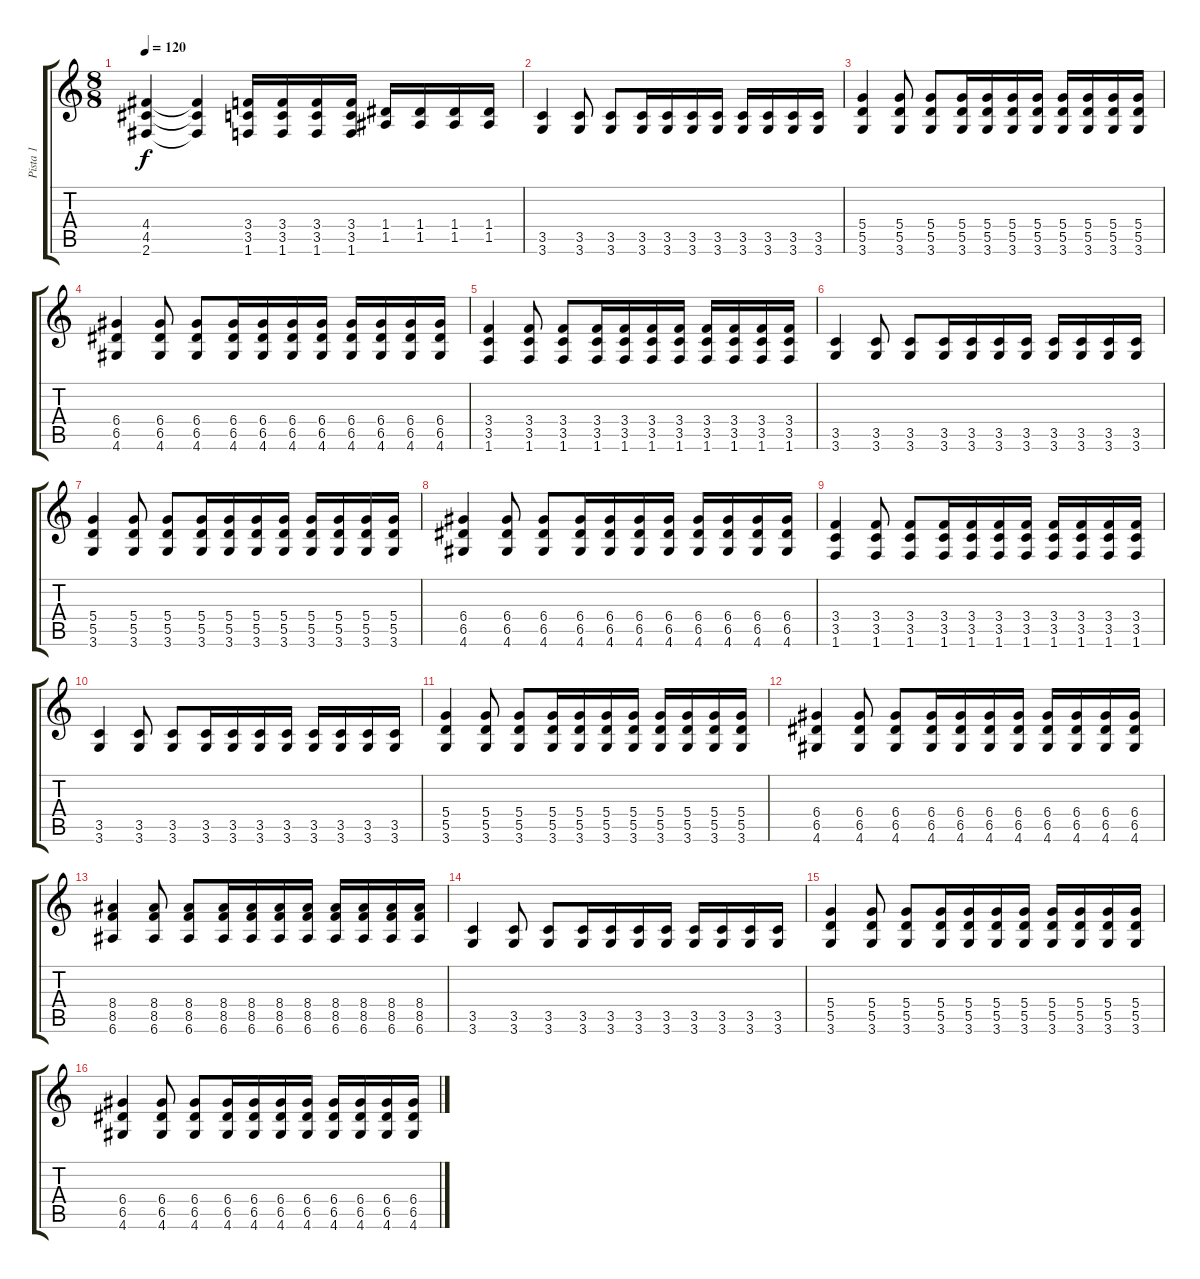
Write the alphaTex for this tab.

\track ("Pista 1" "Pista 1") {instrument distortionguitar}
\staff {score tabs}
\tuning (E4 B3 G3 D3 A2 E2) {hide}
\ts (8 8)
\tempo 120
\clef g2
\ks c
(4.4 4.5 2.6).4{dy f} (4.4{t} 4.5{t} 2.6{t}).4 (3.4 3.5 1.6).16 (3.4 3.5 1.6).16 (3.4 3.5 1.6).16 (3.4 3.5 1.6).16 (1.4 1.5).16 (1.4 1.5).16 (1.4 1.5).16 (1.4 1.5).16 |
(3.5 3.6).4 (3.5 3.6).8 (3.5 3.6).8 (3.5 3.6).16 (3.5 3.6).16 (3.5 3.6).16 (3.5 3.6).16 (3.5 3.6).16 (3.5 3.6).16 (3.5 3.6).16 (3.5 3.6).16 |
(5.4 5.5 3.6).4 (5.4 5.5 3.6).8 (5.4 5.5 3.6).8 (5.4 5.5 3.6).16 (5.4 5.5 3.6).16 (5.4 5.5 3.6).16 (5.4 5.5 3.6).16 (5.4 5.5 3.6).16 (5.4 5.5 3.6).16 (5.4 5.5 3.6).16 (5.4 5.5 3.6).16 |
(6.4 6.5 4.6).4 (6.4 6.5 4.6).8 (6.4 6.5 4.6).8 (6.4 6.5 4.6).16 (6.4 6.5 4.6).16 (6.4 6.5 4.6).16 (6.4 6.5 4.6).16 (6.4 6.5 4.6).16 (6.4 6.5 4.6).16 (6.4 6.5 4.6).16 (6.4 6.5 4.6).16 |
(3.4 3.5 1.6).4 (3.4 3.5 1.6).8 (3.4 3.5 1.6).8 (3.4 3.5 1.6).16 (3.4 3.5 1.6).16 (3.4 3.5 1.6).16 (3.4 3.5 1.6).16 (3.4 3.5 1.6).16 (3.4 3.5 1.6).16 (3.4 3.5 1.6).16 (3.4 3.5 1.6).16 |
(3.5 3.6).4 (3.5 3.6).8 (3.5 3.6).8 (3.5 3.6).16 (3.5 3.6).16 (3.5 3.6).16 (3.5 3.6).16 (3.5 3.6).16 (3.5 3.6).16 (3.5 3.6).16 (3.5 3.6).16 |
(5.4 5.5 3.6).4 (5.4 5.5 3.6).8 (5.4 5.5 3.6).8 (5.4 5.5 3.6).16 (5.4 5.5 3.6).16 (5.4 5.5 3.6).16 (5.4 5.5 3.6).16 (5.4 5.5 3.6).16 (5.4 5.5 3.6).16 (5.4 5.5 3.6).16 (5.4 5.5 3.6).16 |
(6.4 6.5 4.6).4 (6.4 6.5 4.6).8 (6.4 6.5 4.6).8 (6.4 6.5 4.6).16 (6.4 6.5 4.6).16 (6.4 6.5 4.6).16 (6.4 6.5 4.6).16 (6.4 6.5 4.6).16 (6.4 6.5 4.6).16 (6.4 6.5 4.6).16 (6.4 6.5 4.6).16 |
(3.4 3.5 1.6).4 (3.4 3.5 1.6).8 (3.4 3.5 1.6).8 (3.4 3.5 1.6).16 (3.4 3.5 1.6).16 (3.4 3.5 1.6).16 (3.4 3.5 1.6).16 (3.4 3.5 1.6).16 (3.4 3.5 1.6).16 (3.4 3.5 1.6).16 (3.4 3.5 1.6).16 |
(3.5 3.6).4 (3.5 3.6).8 (3.5 3.6).8 (3.5 3.6).16 (3.5 3.6).16 (3.5 3.6).16 (3.5 3.6).16 (3.5 3.6).16 (3.5 3.6).16 (3.5 3.6).16 (3.5 3.6).16 |
(5.4 5.5 3.6).4 (5.4 5.5 3.6).8 (5.4 5.5 3.6).8 (5.4 5.5 3.6).16 (5.4 5.5 3.6).16 (5.4 5.5 3.6).16 (5.4 5.5 3.6).16 (5.4 5.5 3.6).16 (5.4 5.5 3.6).16 (5.4 5.5 3.6).16 (5.4 5.5 3.6).16 |
(6.4 6.5 4.6).4 (6.4 6.5 4.6).8 (6.4 6.5 4.6).8 (6.4 6.5 4.6).16 (6.4 6.5 4.6).16 (6.4 6.5 4.6).16 (6.4 6.5 4.6).16 (6.4 6.5 4.6).16 (6.4 6.5 4.6).16 (6.4 6.5 4.6).16 (6.4 6.5 4.6).16 |
(8.4 8.5 6.6).4 (8.4 8.5 6.6).8 (8.4 8.5 6.6).8 (8.4 8.5 6.6).16 (8.4 8.5 6.6).16 (8.4 8.5 6.6).16 (8.4 8.5 6.6).16 (8.4 8.5 6.6).16 (8.4 8.5 6.6).16 (8.4 8.5 6.6).16 (8.4 8.5 6.6).16 |
(3.5 3.6).4 (3.5 3.6).8 (3.5 3.6).8 (3.5 3.6).16 (3.5 3.6).16 (3.5 3.6).16 (3.5 3.6).16 (3.5 3.6).16 (3.5 3.6).16 (3.5 3.6).16 (3.5 3.6).16 |
(5.4 5.5 3.6).4 (5.4 5.5 3.6).8 (5.4 5.5 3.6).8 (5.4 5.5 3.6).16 (5.4 5.5 3.6).16 (5.4 5.5 3.6).16 (5.4 5.5 3.6).16 (5.4 5.5 3.6).16 (5.4 5.5 3.6).16 (5.4 5.5 3.6).16 (5.4 5.5 3.6).16 |
(6.4 6.5 4.6).4 (6.4 6.5 4.6).8 (6.4 6.5 4.6).8 (6.4 6.5 4.6).16 (6.4 6.5 4.6).16 (6.4 6.5 4.6).16 (6.4 6.5 4.6).16 (6.4 6.5 4.6).16 (6.4 6.5 4.6).16 (6.4 6.5 4.6).16 (6.4 6.5 4.6).16
